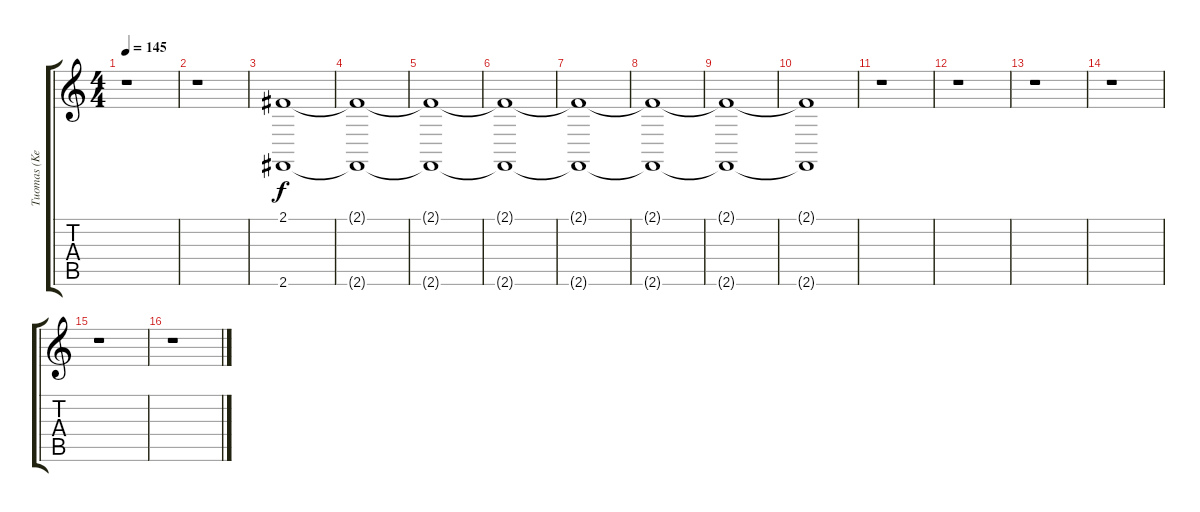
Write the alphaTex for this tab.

\track ("Tuomas (Keyboard 1)" "Tuomas (Ke") {instrument stringensemble1}
\staff {score tabs}
\tuning (E4 B3 G3 D3 A2 E2) {hide}
\ts (4 4)
\tempo 145
\clef g2
\ks c
r.1{dy f} |
r.1 |
(2.1 2.6).1 |
(2.1{t} 2.6{t}).1 |
(2.1{t} 2.6{t}).1 |
(2.1{t} 2.6{t}).1 |
(2.1{t} 2.6{t}).1 |
(2.1{t} 2.6{t}).1 |
(2.1{t} 2.6{t}).1 |
(2.1{t} 2.6{t}).1 |
r.1 |
r.1 |
r.1 |
r.1 |
r.1 |
r.1
